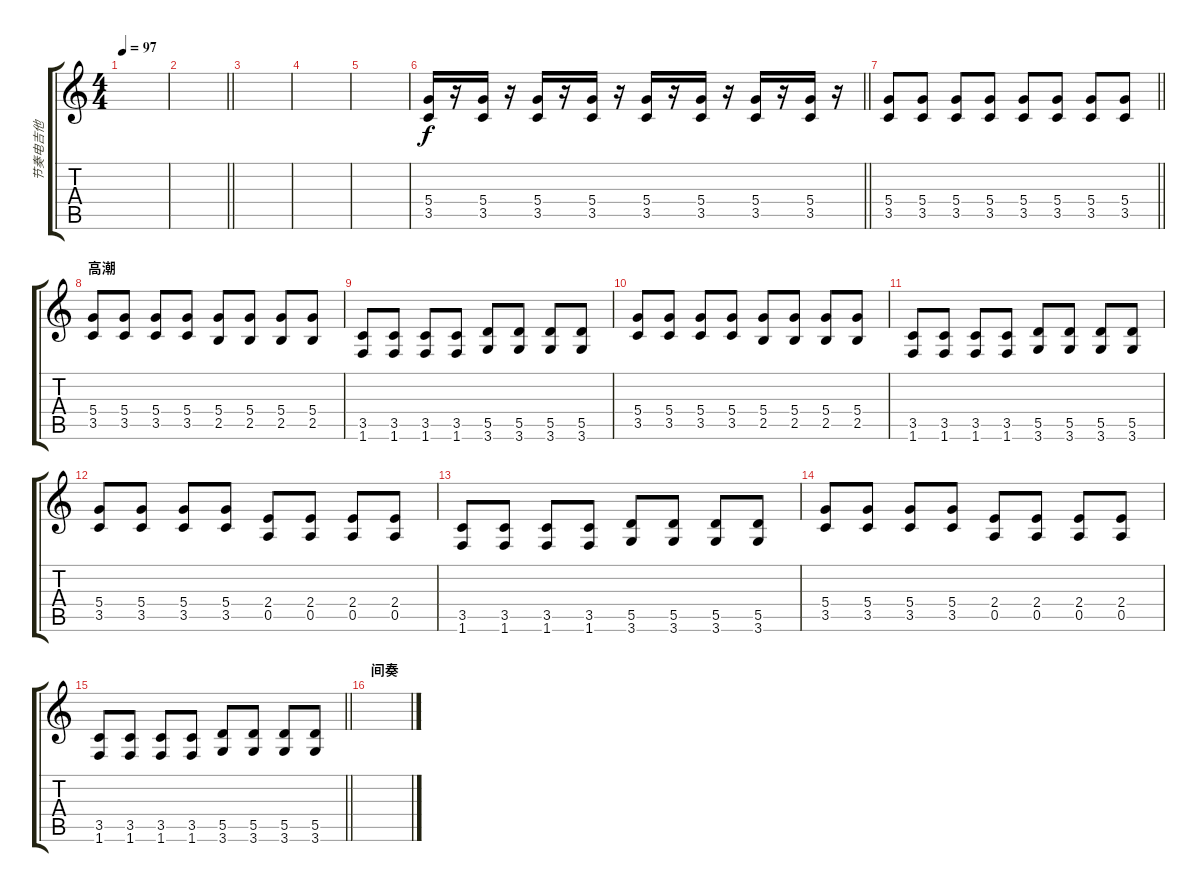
\track ("节奏电吉他" "节奏电吉他") {instrument distortionguitar}
\staff {score tabs}
\tuning (E4 B3 G3 D3 A2 E2) {hide}
\ts (4 4)
\tempo 97
\clef g2
\ks c
|
\barLineRight lightlight
|
\section ("" "")
|
|
|
\barLineRight lightlight
(5.4 3.5).16 r.16 (5.4 3.5).16 r.16 (5.4 3.5).16 r.16 (5.4 3.5).16 r.16 (5.4 3.5).16 r.16 (5.4 3.5).16 r.16 (5.4 3.5).16 r.16 (5.4 3.5).16 r.16 |
\barLineRight lightlight
(5.4 3.5).8 (5.4 3.5).8 (5.4 3.5).8 (5.4 3.5).8 (5.4 3.5).8 (5.4 3.5).8 (5.4 3.5).8 (5.4 3.5).8 |
\section ("" "高潮")
(5.4 3.5).8 (5.4 3.5).8 (5.4 3.5).8 (5.4 3.5).8 (5.4 2.5).8 (5.4 2.5).8 (5.4 2.5).8 (5.4 2.5).8 |
(3.5 1.6).8 (3.5 1.6).8 (3.5 1.6).8 (3.5 1.6).8 (5.5 3.6).8 (5.5 3.6).8 (5.5 3.6).8 (5.5 3.6).8 |
(5.4 3.5).8 (5.4 3.5).8 (5.4 3.5).8 (5.4 3.5).8 (5.4 2.5).8 (5.4 2.5).8 (5.4 2.5).8 (5.4 2.5).8 |
(3.5 1.6).8 (3.5 1.6).8 (3.5 1.6).8 (3.5 1.6).8 (5.5 3.6).8 (5.5 3.6).8 (5.5 3.6).8 (5.5 3.6).8 |
(5.4 3.5).8 (5.4 3.5).8 (5.4 3.5).8 (5.4 3.5).8 (2.4 0.5).8 (2.4 0.5).8 (2.4 0.5).8 (2.4 0.5).8 |
(3.5 1.6).8 (3.5 1.6).8 (3.5 1.6).8 (3.5 1.6).8 (5.5 3.6).8 (5.5 3.6).8 (5.5 3.6).8 (5.5 3.6).8 |
(5.4 3.5).8 (5.4 3.5).8 (5.4 3.5).8 (5.4 3.5).8 (2.4 0.5).8 (2.4 0.5).8 (2.4 0.5).8 (2.4 0.5).8 |
\barLineRight lightlight
(3.5 1.6).8 (3.5 1.6).8 (3.5 1.6).8 (3.5 1.6).8 (5.5 3.6).8 (5.5 3.6).8 (5.5 3.6).8 (5.5 3.6).8 |
\section ("" "间奏")
